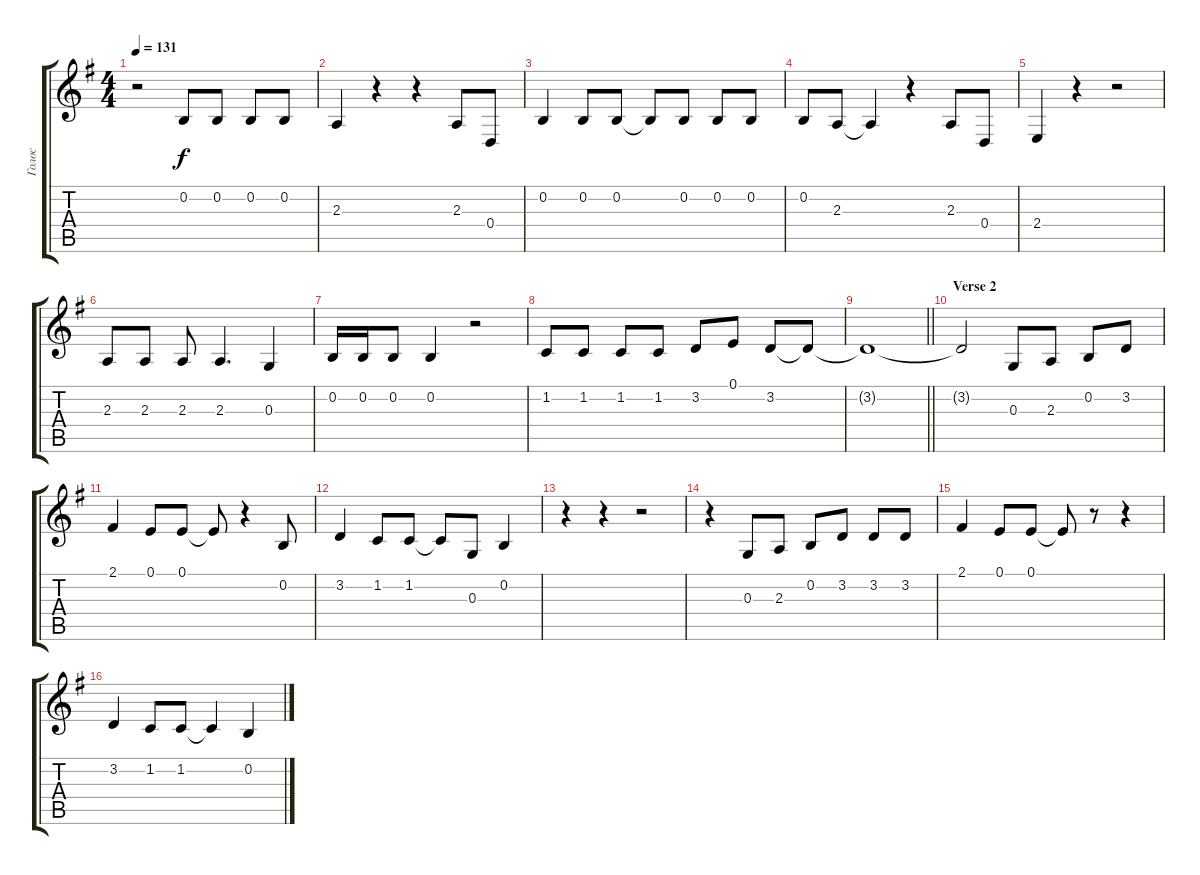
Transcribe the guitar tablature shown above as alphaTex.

\track ("Голос" "Голос") {instrument fx5brightness}
\staff {score tabs}
\tuning (E4 B3 G3 D3 A2 E2) {hide}
\ts (4 4)
\tempo 131
\clef g2
\ks eminor
r.2{dy f} 0.2.8 0.2.8 0.2.8 0.2.8 |
2.3.4 r.4 r.4 2.3.8 0.4.8 |
0.2.4 0.2.8 0.2.8 0.2{t}.8 0.2.8 0.2.8 0.2.8 |
0.2.8 2.3.8 2.3{t}.4 r.4 2.3.8 0.4.8 |
2.4.4 r.4 r.2 |
2.3.8 2.3.8 2.3.8 2.3.4{d} 0.3.4 |
0.2.16 0.2.16 0.2.8 0.2.4 r.2 |
1.2.8 1.2.8 1.2.8 1.2.8 3.2.8 0.1.8 3.2.8 3.2{t}.8 |
\barLineRight lightlight
3.2{t}.1 |
\section ("" "Verse 2")
3.2{t}.2 0.3.8 2.3.8 0.2.8 3.2.8 |
2.1.4 0.1.8 0.1.8 0.1{t}.8 r.4 0.2.8 |
3.2.4 1.2.8 1.2.8 1.2{t}.8 0.3.8 0.2.4 |
r.4 r.4 r.2 |
r.4 0.3.8 2.3.8 0.2.8 3.2.8 3.2.8 3.2.8 |
2.1.4 0.1.8 0.1.8 0.1{t}.8 r.8 r.4 |
3.2.4 1.2.8 1.2.8 1.2{t}.4 0.2.4
